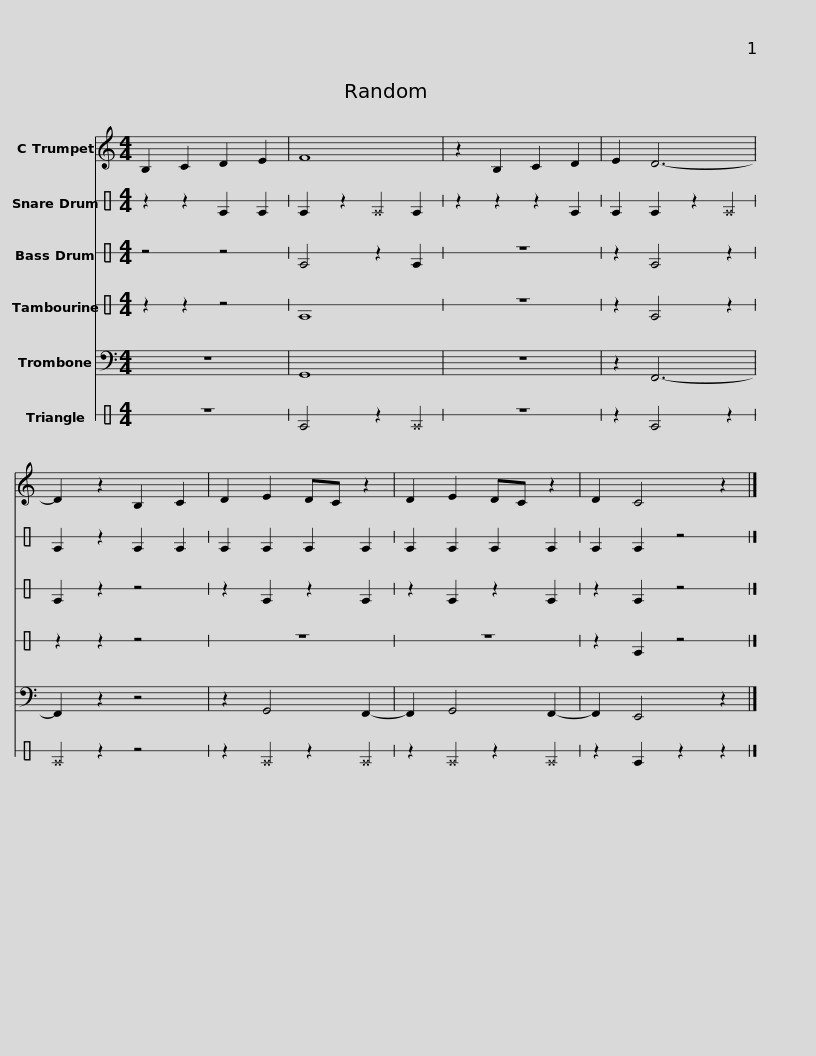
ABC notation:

X:1
%%score 1 2 3 4 5 6
L:1/8
M:4/4
I:linebreak $
K:C
V:1 treble
V:2 perc stafflines=1
K:none
V:3 perc stafflines=1
K:none
V:4 perc stafflines=1
K:none
V:5 bass
V:6 perc stafflines=1
K:none
V:1
 B,2 C2 D2 E2 | F8 | z2 B,2 C2 D2 | E2 D6- | D2 z2 B,2 C2 | %5
 D2 E2 DC z2 | D2 E2 DC z2 | D2 C4 z2 |] %8
V:2
 z2 z2 E2 E2 | E2 z2 ^E2 E2 | z2 z2 z2 E2 | E2 E2 z2 ^E2 | E2 z2 E2 E2 | %5
 E2 E2 E2 E2 | E2 E2 E2 E2 | E2 E2 z4 |] %8
V:3
 z4 z4 | E4 z2 E2 | z8 | z2 E4 z2 | E2 z2 z4 | %5
 z2 E2 z2 E2 | z2 E2 z2 E2 | z2 E2 z4 |] %8
V:4
 z2 z2 z4 | E8 | z8 | z2 E4 z2 | z2 z2 z4 | %5
 z8 | z8 | z2 E2 z4 |] %8
V:5
 z8 | G,,8 | z8 | z2 F,,6- | F,,2 z2 z4 | %5
 z2 G,,4 F,,2- | F,,2 G,,4 F,,2- | F,,2 E,,4 z2 |] %8
V:6
 z8 | E4 z2 ^E2 | z8 | z2 E4 z2 | ^E2 z2 z4 | %5
 z2 ^E2 z2 ^E2 | z2 ^E2 z2 ^E2 | z2 E2 z2 z2 |] %8
